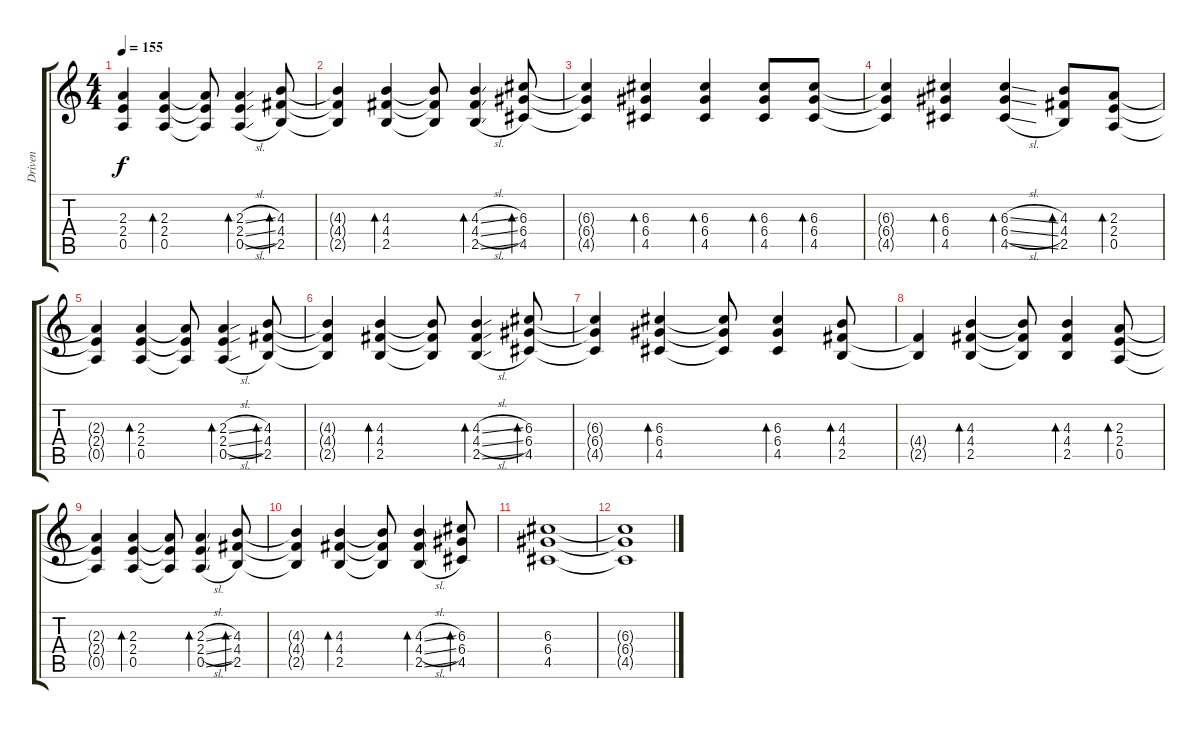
\track ("Driven" "Driven") {instrument overdrivenguitar}
\staff {score tabs}
\tuning (E4 B3 G3 D3 A2 E2) {hide}
\ts (4 4)
\tempo 155
\clef g2
\ks c
(2.3{t} 2.4{t} 0.5{t}).4{dy f} (2.3 2.4 0.5).4{bd 240} (2.3{t} 2.4{t} 0.5{t}).8 (2.3{sl} 2.4{sl} 0.5{sl}).4{bd 240} (4.3 4.4 2.5).8{bd 240} |
(4.3{t} 4.4{t} 2.5{t}).4 (4.3 4.4 2.5).4{bd 240} (4.3{t} 4.4{t} 2.5{t}).8 (4.3{sl} 4.4{sl} 2.5{sl}).4{bd 240} (6.3 6.4 4.5).8{bd 240} |
(6.3{t} 6.4{t} 4.5{t}).4 (6.3 6.4 4.5).4{bd 240} (6.3 6.4 4.5).4{bd 240} (6.3 6.4 4.5).8{bd 240} (6.3 6.4 4.5).8{bd 240} |
(6.3{t} 6.4{t} 4.5{t}).4 (6.3 6.4 4.5).4{bd 240} (6.3{sl} 6.4{sl} 4.5{sl}).4{bd 240} (4.3 4.4 2.5).8{bd 240} (2.3 2.4 0.5).8{bd 240} |
(2.3{t} 2.4{t} 0.5{t}).4 (2.3 2.4 0.5).4{bd 240} (2.3{t} 2.4{t} 0.5{t}).8 (2.3{sl} 2.4{sl} 0.5{sl}).4{bd 240} (4.3 4.4 2.5).8{bd 240} |
(4.3{t} 4.4{t} 2.5{t}).4 (4.3 4.4 2.5).4{bd 240} (4.3{t} 4.4{t} 2.5{t}).8 (4.3{sl} 4.4{sl} 2.5{sl}).4{bd 240} (6.3 6.4 4.5).8{bd 240} |
(6.3{t} 6.4{t} 4.5{t}).4 (6.3 6.4 4.5).4{bd 240} (6.3{t} 6.4{t} 4.5{t}).8 (6.3 6.4 4.5).4{bd 240} (4.3 4.4 2.5).8{bd 240} |
(4.4{t} 2.5{t}).4 (4.3 4.4 2.5).4{bd 240} (4.3{t} 4.4{t} 2.5{t}).8 (4.3 4.4 2.5).4{bd 240} (2.3 2.4 0.5).8{bd 240} |
(2.3{t} 2.4{t} 0.5{t}).4 (2.3 2.4 0.5).4{bd 240} (2.3{t} 2.4{t} 0.5{t}).8 (2.3{sl} 2.4{sl} 0.5{sl}).4{bd 240} (4.3 4.4 2.5).8{bd 240} |
(4.3{t} 4.4{t} 2.5{t}).4 (4.3 4.4 2.5).4{bd 240} (4.3{t} 4.4{t} 2.5{t}).8 (4.3{sl} 4.4{sl} 2.5{sl}).4{bd 240} (6.3 6.4 4.5).8{bd 240} |
(6.3 6.4 4.5).1 |
(6.3{t} 6.4{t} 4.5{t}).1
